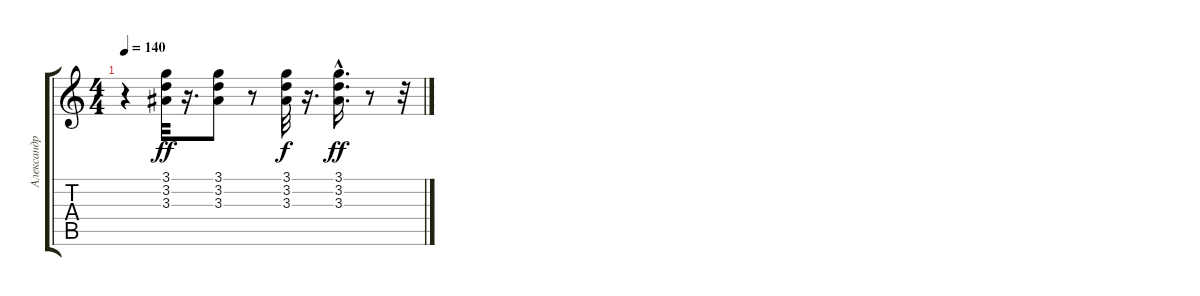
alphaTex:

\track ("Александр Галунов" "Александр ") {instrument electricguitarmuted}
\staff {score tabs}
\tuning (E4 B3 G3 D3 A2 E2) {hide}
\ts (4 4)
\tempo 140
\clef g2
\ks c
r.4{dy ff} (3.1 3.2 3.3).32 r.16{d} (3.1 3.2 3.3).8 r.8 (3.1 3.2 3.3).32{dy f} r.16{d} (3.1{hac} 3.2{hac} 3.3{hac}).16{d dy ff} r.8 r.32
